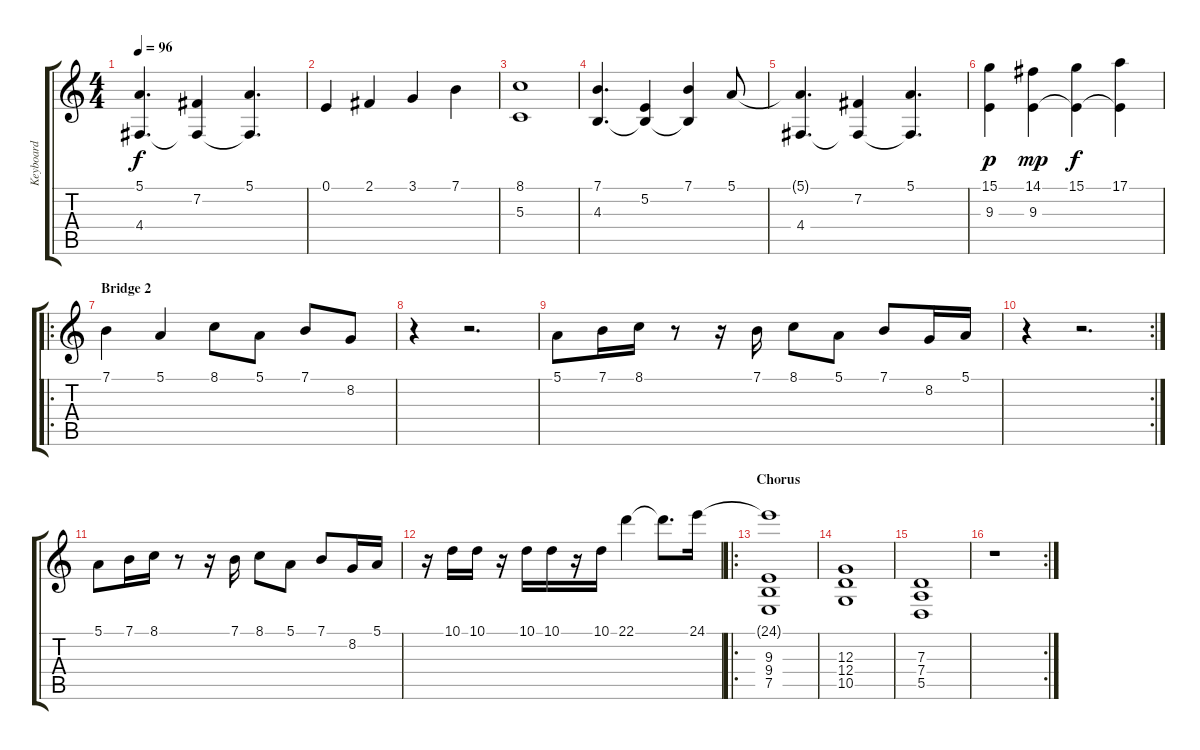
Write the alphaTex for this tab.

\track ("Keyboard" "Keyboard") {instrument synthstrings1}
\staff {score tabs}
\tuning (E4 B3 G3 D3 A2 E2) {hide}
\ts (4 4)
\tempo 96
\clef g2
\ks c
(5.1{t} 4.4).4{d dy f} (7.2 4.4{t}).4 (5.1 4.4{t}).4{d} |
0.1.4 2.1.4 3.1.4 7.1.4 |
(8.1 5.3).1 |
(7.1 4.3).4{d} (5.2 4.3{t}).4 (7.1 4.3{t}).4 5.1.8 |
(5.1{t} 4.4).4{d} (7.2 4.4{t}).4 (5.1 4.4{t}).4{d} |
(15.1 9.3).4{dy p} (14.1 9.3).4{dy mp} (15.1 9.3{t}).4{dy f} (17.1 9.3{t}).4 |
\ro
\section ("" "Bridge 2")
7.1.4 5.1.4 8.1.8 5.1.8 7.1.8 8.2.8 |
r.4 r.2{d} |
5.1.8 7.1.16 8.1.16 r.8 r.16 7.1.16 8.1.8 5.1.8 7.1.8 8.2.16 5.1.16 |
\rc 2
r.4 r.2{d} |
5.1.8 7.1.16 8.1.16 r.8 r.16 7.1.16 8.1.8 5.1.8 7.1.8 8.2.16 5.1.16 |
r.16 10.1.16 10.1.16 r.16 10.1.16 10.1.16 r.16 10.1.16 22.1.4 22.1{t}.8{d} 24.1.16 |
\ro
\section ("" "Chorus")
(24.1{t} 9.3 9.4 7.5).1 |
(12.3 12.4 10.5).1 |
(7.3 7.4 5.5).1 |
\rc 2
r.1
